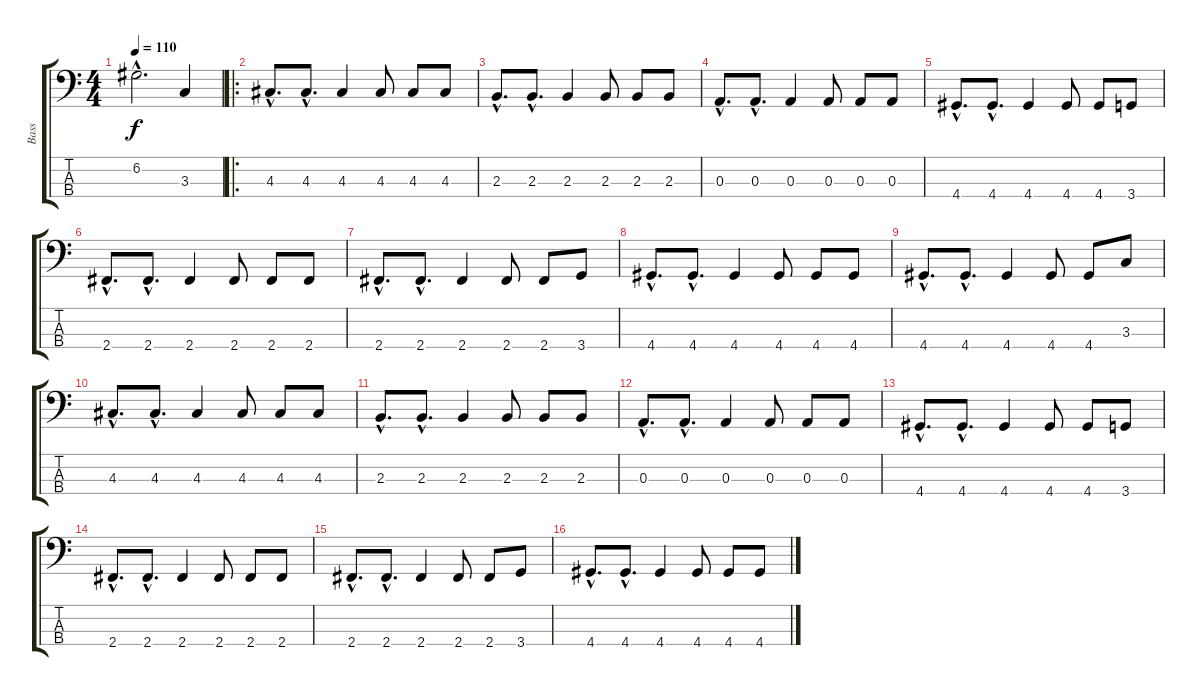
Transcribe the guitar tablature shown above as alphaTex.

\track ("Bass" "Bass") {instrument electricbassfinger}
\staff {score tabs}
\tuning (G2 D2 A1 E1) {hide}
\ts (4 4)
\tempo 110
\clef f4
\ks c
6.2{hac}.2{d dy f instrument electricbassfinger} 3.3.4 |
\ro
4.3{hac}.8{d} 4.3{hac}.8{d} 4.3.4 4.3.8 4.3.8 4.3.8 |
2.3{hac}.8{d} 2.3{hac}.8{d} 2.3.4 2.3.8 2.3.8 2.3.8 |
0.3{hac}.8{d} 0.3{hac}.8{d} 0.3.4 0.3.8 0.3.8 0.3.8 |
4.4{hac}.8{d} 4.4{hac}.8{d} 4.4.4 4.4.8 4.4.8 3.4.8 |
2.4{hac}.8{d} 2.4{hac}.8{d} 2.4.4 2.4.8 2.4.8 2.4.8 |
2.4{hac}.8{d} 2.4{hac}.8{d} 2.4.4 2.4.8 2.4.8 3.4.8 |
4.4{hac}.8{d} 4.4{hac}.8{d} 4.4.4 4.4.8 4.4.8 4.4.8 |
4.4{hac}.8{d} 4.4{hac}.8{d} 4.4.4 4.4.8 4.4.8 3.3.8 |
4.3{hac}.8{d} 4.3{hac}.8{d} 4.3.4 4.3.8 4.3.8 4.3.8 |
2.3{hac}.8{d} 2.3{hac}.8{d} 2.3.4 2.3.8 2.3.8 2.3.8 |
0.3{hac}.8{d} 0.3{hac}.8{d} 0.3.4 0.3.8 0.3.8 0.3.8 |
4.4{hac}.8{d} 4.4{hac}.8{d} 4.4.4 4.4.8 4.4.8 3.4.8 |
2.4{hac}.8{d} 2.4{hac}.8{d} 2.4.4 2.4.8 2.4.8 2.4.8 |
2.4{hac}.8{d} 2.4{hac}.8{d} 2.4.4 2.4.8 2.4.8 3.4.8 |
4.4{hac}.8{d} 4.4{hac}.8{d} 4.4.4 4.4.8 4.4.8 4.4.8
